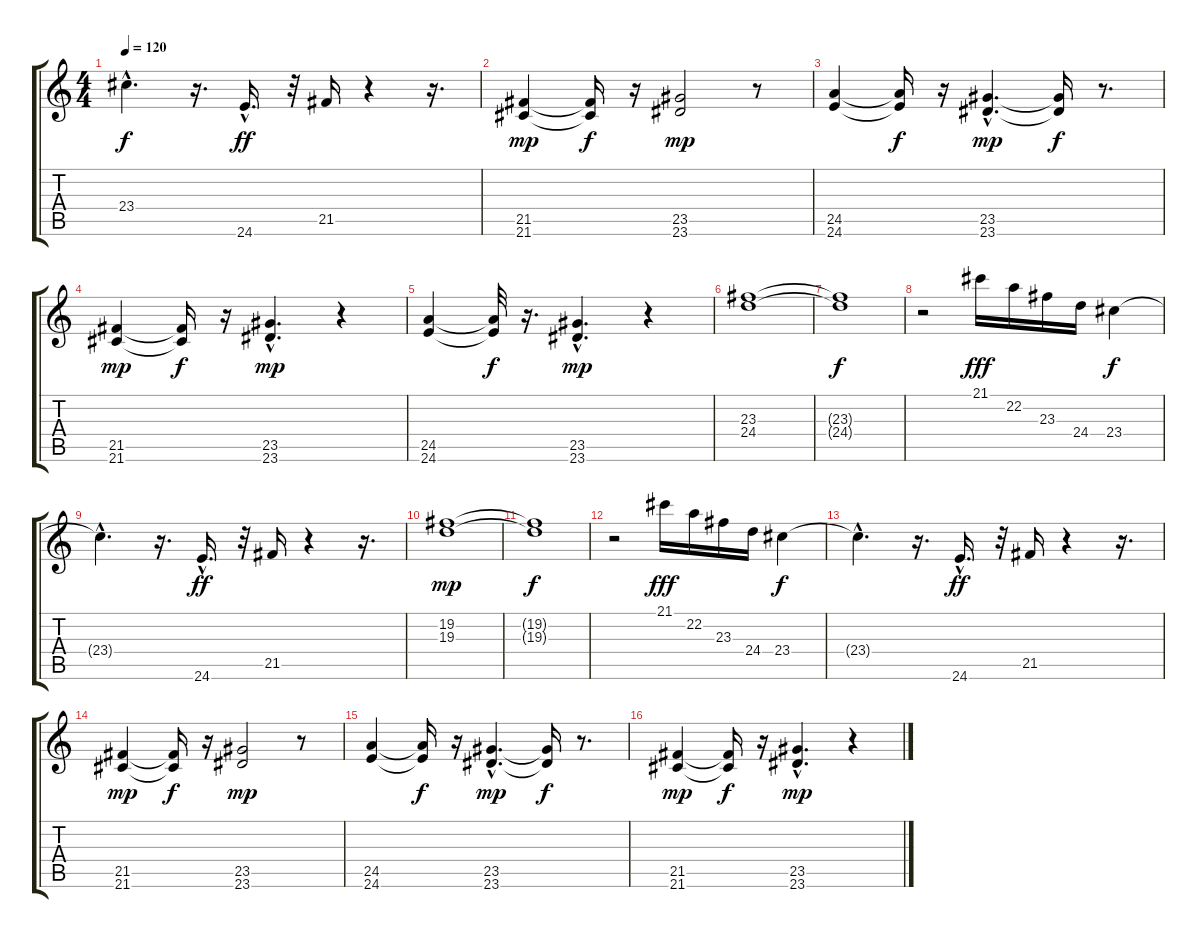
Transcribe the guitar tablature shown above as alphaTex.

\track "" {instrument stringensemble2}
\staff {score tabs}
\tuning (E4 B3 G3 D3 A2 E2) {hide}
\ts (4 4)
\tempo 120
\clef g2
\ks c
23.4{hac t}.4{d dy f} r.16{d} 24.6{hac}.16{d dy ff balance 16} r.32 21.5.16 r.4 r.16{d} |
(21.5 21.6).4{dy mp balance 8} (21.5{t} 21.6{t}).16{dy f} r.16 (23.5 23.6).2{dy mp} r.8 |
(24.5 24.6).4 (24.5{t} 24.6{t}).16{dy f} r.16 (23.5{hac} 23.6{hac}).4{d dy mp} (23.5{t} 23.6{t}).16{dy f} r.8{d} |
(21.5 21.6).4{dy mp} (21.5{t} 21.6{t}).16{dy f} r.16 (23.5{hac} 23.6{hac}).4{d dy mp} r.4 |
(24.5 24.6).4 (24.5{t} 24.6{t}).32{dy f} r.16{d} (23.5{hac} 23.6{hac}).4{d dy mp} r.4 |
(23.3 24.4).1 |
(23.3{t} 24.4{t}).1{dy f} |
r.2 21.1.16{dy fff balance 0} 22.2.16 23.3.16 24.4.16 23.4.4{dy f} |
23.4{hac t}.4{d} r.16{d} 24.6{hac}.16{d dy ff balance 16} r.32 21.5.16 r.4 r.16{d} |
(19.2 19.3).1{dy mp balance 8} |
(19.2{t} 19.3{t}).1{dy f} |
r.2 21.1.16{dy fff balance 0} 22.2.16 23.3.16 24.4.16 23.4.4{dy f} |
23.4{hac t}.4{d} r.16{d} 24.6{hac}.16{d dy ff balance 16} r.32 21.5.16 r.4 r.16{d} |
(21.5 21.6).4{dy mp balance 8} (21.5{t} 21.6{t}).16{dy f} r.16 (23.5 23.6).2{dy mp} r.8 |
(24.5 24.6).4 (24.5{t} 24.6{t}).16{dy f} r.16 (23.5{hac} 23.6{hac}).4{d dy mp} (23.5{t} 23.6{t}).16{dy f} r.8{d} |
(21.5 21.6).4{dy mp} (21.5{t} 21.6{t}).16{dy f} r.16 (23.5{hac} 23.6{hac}).4{d dy mp} r.4
